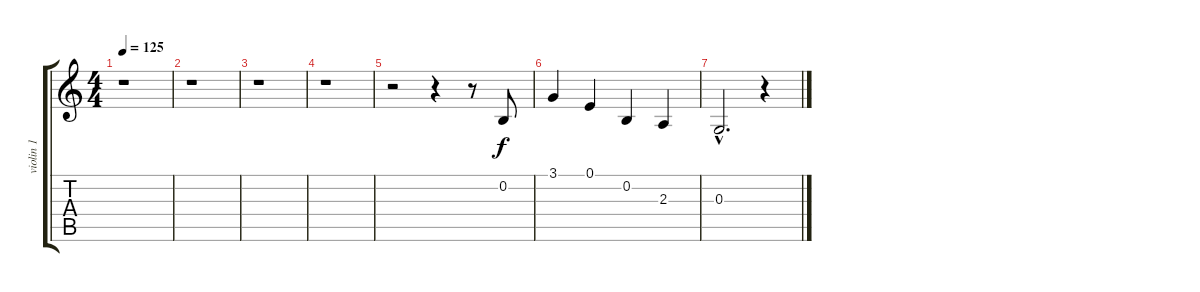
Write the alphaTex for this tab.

\track ("violin 1" "violin 1") {instrument violin}
\staff {score tabs}
\tuning (E4 B3 G3 D3 A2 E2) {hide}
\ts (4 4)
\tempo 125
\clef g2
\ks c
r.1{dy f} |
r.1 |
r.1 |
r.1 |
r.2 r.4 r.8 0.2.8 |
3.1.4 0.1.4 0.2.4 2.3.4 |
0.3{hac}.2{d} r.4
